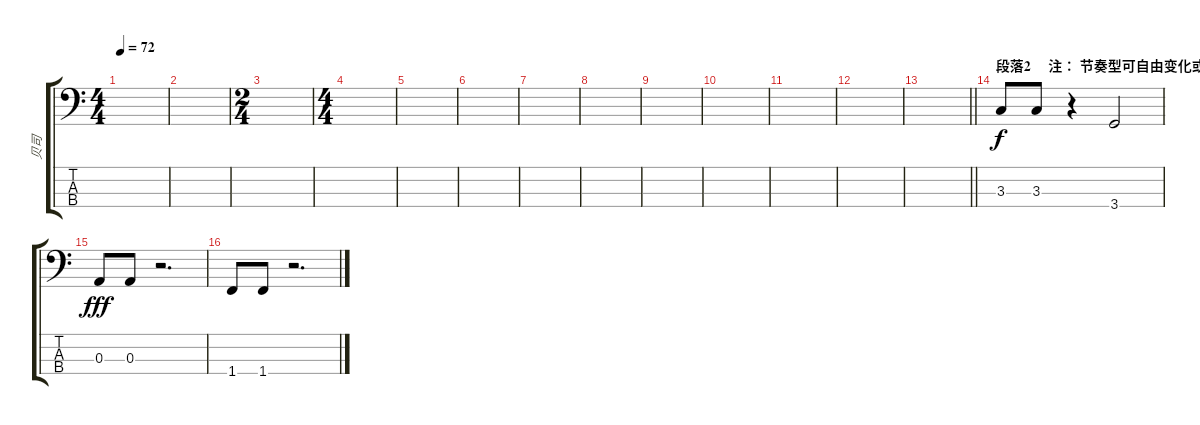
\track ("贝司" "贝司") {instrument electricbassfinger}
\staff {score tabs}
\tuning (G2 D2 A1 E1) {hide}
\ts (4 4)
\tempo 72
\clef f4
\ks c
|
|
\ts (2 4)
|
\ts (4 4)
|
|
|
|
|
|
|
|
|
\barLineRight lightlight
|
\section ("" "段落2     注： 节奏型可自由变化或 跟段落1相同")
3.3.8 3.3.8 r.4 3.4.2{dy f} |
0.3.8{dy fff} 0.3.8 r.2{d} |
1.4.8 1.4.8 r.2{d}
